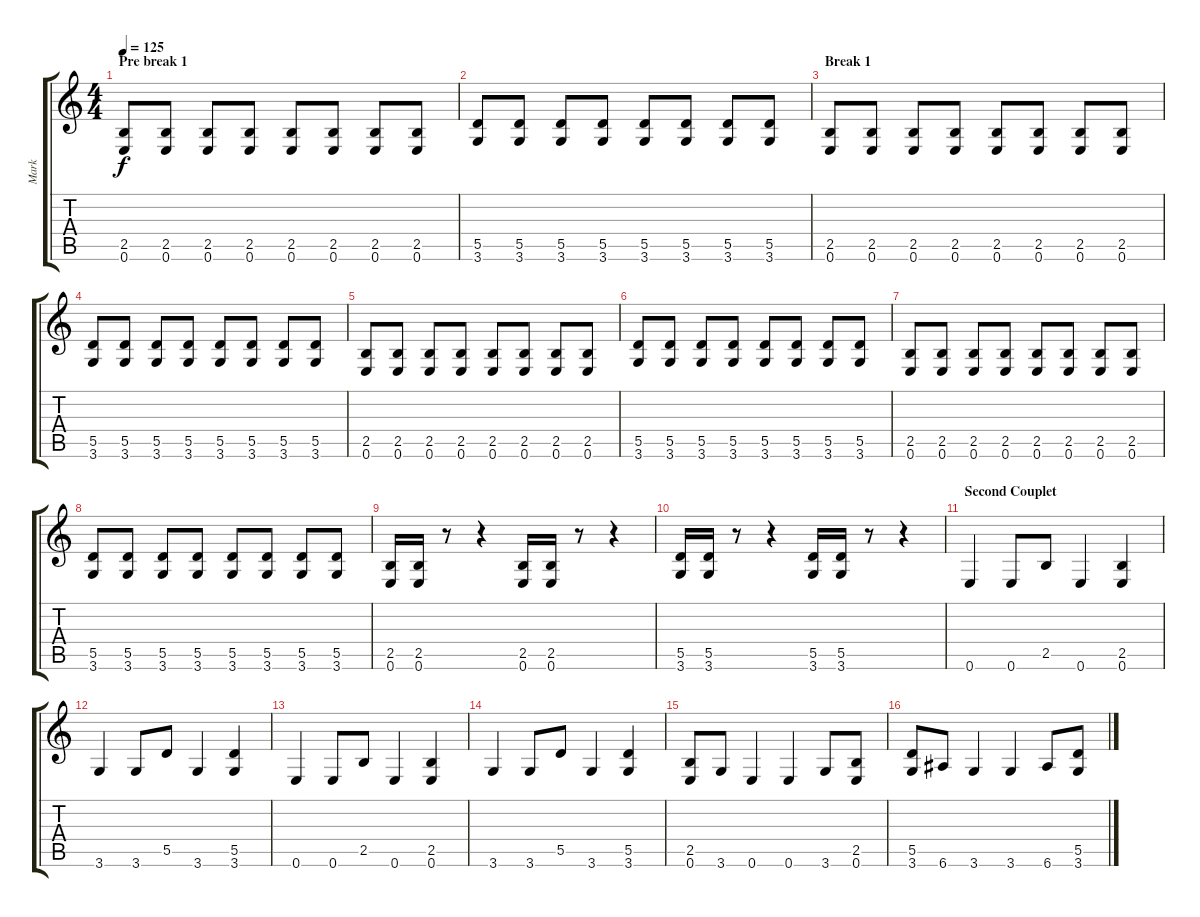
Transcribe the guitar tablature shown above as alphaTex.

\track ("Mark" "Mark") {instrument acousticguitarnylon}
\staff {score tabs}
\tuning (E4 B3 G3 D3 A2 E2) {hide}
\ts (4 4)
\section ("" "Pre break 1")
\tempo 125
\clef g2
\ks c
(2.5 0.6).8{dy f} (2.5 0.6).8 (2.5 0.6).8 (2.5 0.6).8 (2.5 0.6).8 (2.5 0.6).8 (2.5 0.6).8 (2.5 0.6).8 |
(5.5 3.6).8 (5.5 3.6).8 (5.5 3.6).8 (5.5 3.6).8 (5.5 3.6).8 (5.5 3.6).8 (5.5 3.6).8 (5.5 3.6).8 |
\section ("" "Break 1")
(2.5 0.6).8 (2.5 0.6).8 (2.5 0.6).8 (2.5 0.6).8 (2.5 0.6).8 (2.5 0.6).8 (2.5 0.6).8 (2.5 0.6).8 |
(5.5 3.6).8 (5.5 3.6).8 (5.5 3.6).8 (5.5 3.6).8 (5.5 3.6).8 (5.5 3.6).8 (5.5 3.6).8 (5.5 3.6).8 |
(2.5 0.6).8 (2.5 0.6).8 (2.5 0.6).8 (2.5 0.6).8 (2.5 0.6).8 (2.5 0.6).8 (2.5 0.6).8 (2.5 0.6).8 |
(5.5 3.6).8 (5.5 3.6).8 (5.5 3.6).8 (5.5 3.6).8 (5.5 3.6).8 (5.5 3.6).8 (5.5 3.6).8 (5.5 3.6).8 |
(2.5 0.6).8 (2.5 0.6).8 (2.5 0.6).8 (2.5 0.6).8 (2.5 0.6).8 (2.5 0.6).8 (2.5 0.6).8 (2.5 0.6).8 |
(5.5 3.6).8 (5.5 3.6).8 (5.5 3.6).8 (5.5 3.6).8 (5.5 3.6).8 (5.5 3.6).8 (5.5 3.6).8 (5.5 3.6).8 |
(2.5 0.6).16 (2.5 0.6).16 r.8 r.4 (2.5 0.6).16 (2.5 0.6).16 r.8 r.4 |
(5.5 3.6).16 (5.5 3.6).16 r.8 r.4 (5.5 3.6).16 (5.5 3.6).16 r.8 r.4 |
\section ("" "Second Couplet")
0.6.4 0.6.8 2.5.8 0.6.4 (2.5 0.6).4 |
3.6.4 3.6.8 5.5.8 3.6.4 (5.5 3.6).4 |
0.6.4 0.6.8 2.5.8 0.6.4 (2.5 0.6).4 |
3.6.4 3.6.8 5.5.8 3.6.4 (5.5 3.6).4 |
(2.5 0.6).8 3.6.8 0.6.4 0.6.4 3.6.8 (2.5 0.6).8 |
(5.5 3.6).8 6.6.8 3.6.4 3.6.4 6.6.8 (5.5 3.6).8
